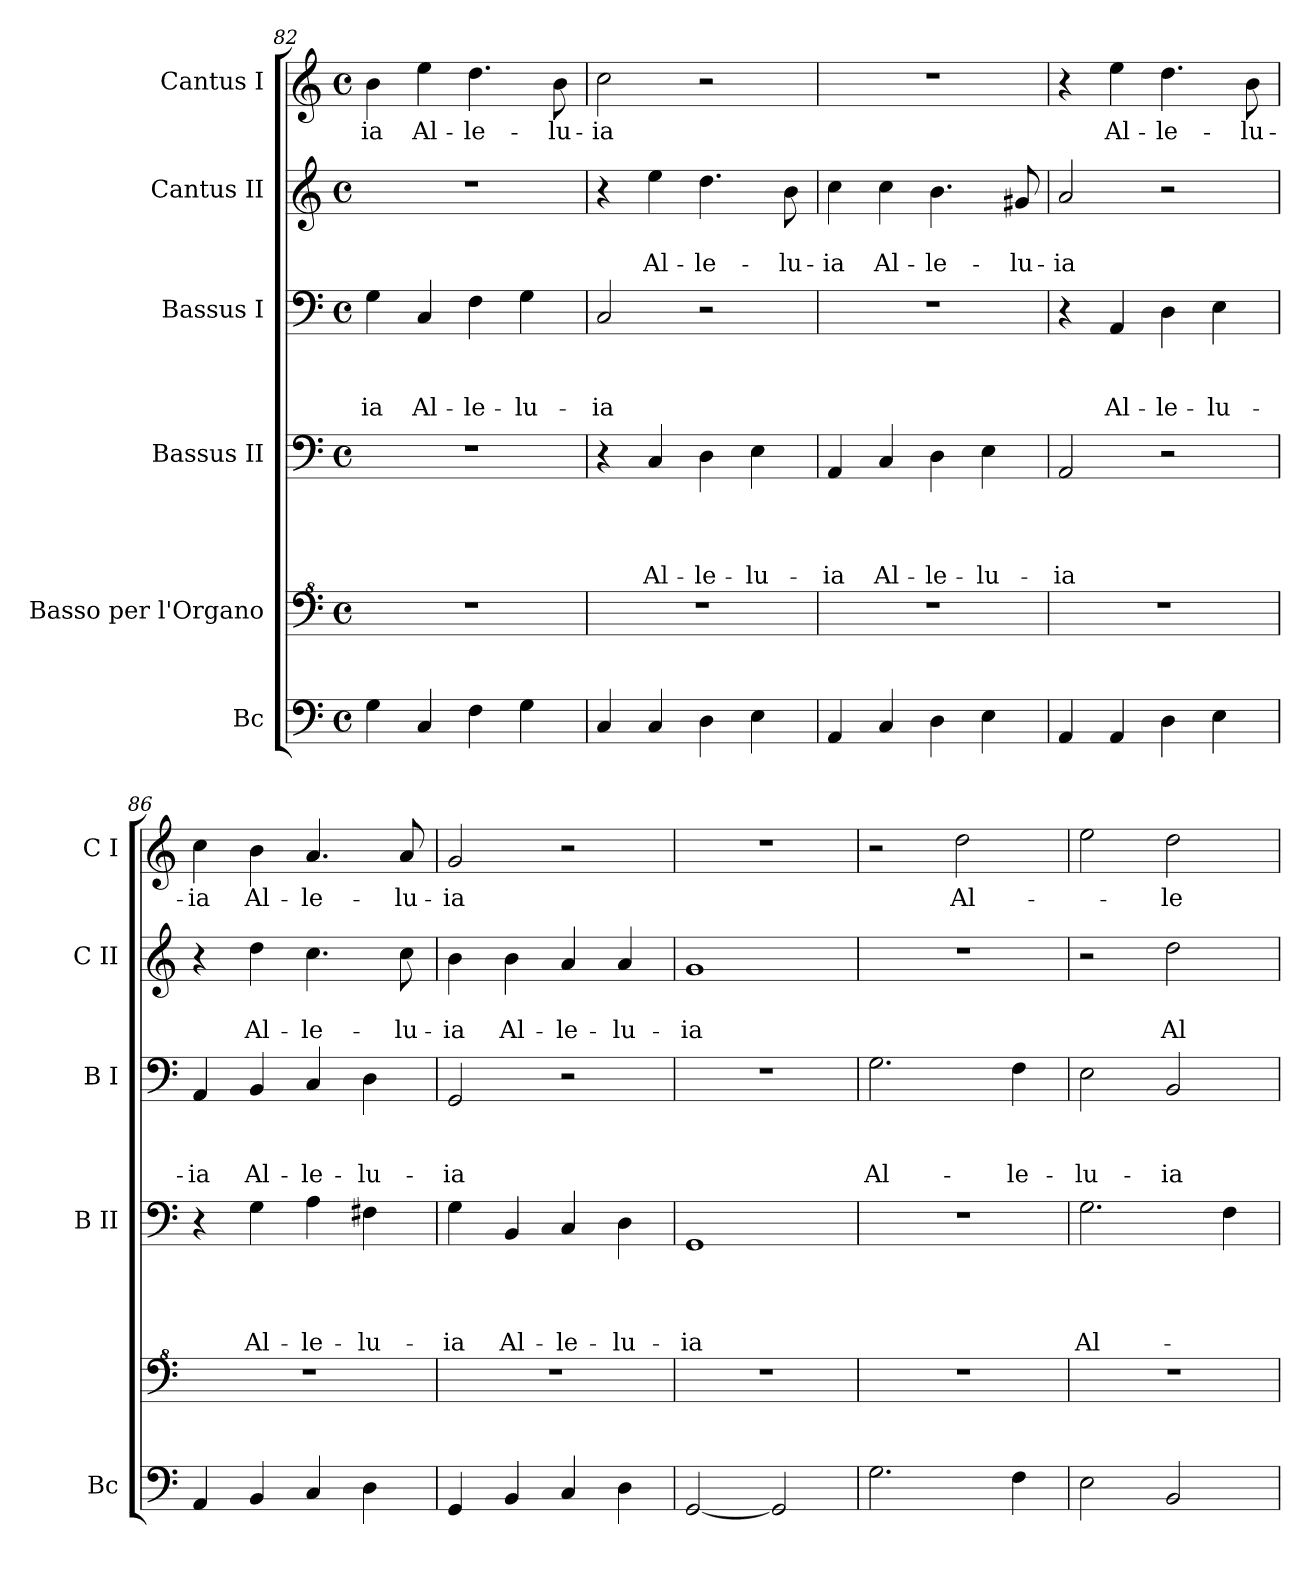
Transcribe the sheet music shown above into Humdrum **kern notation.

**kern	**kern	**kern	**text	**text	**text	**text	**kern	**text	**text	**text	**kern	**text	**text	**kern	**text
*part6	*part5	*part4	*part4	*part4	*part4	*part4	*part3	*part3	*part3	*part3	*part2	*part2	*part2	*part1	*part1
*staff6	*staff5	*staff4	*staff4	*staff4	*staff4	*staff4	*staff3	*staff3	*staff3	*staff3	*staff2	*staff2	*staff2	*staff1	*staff1
*I"Bc	*I"Basso per l'Organo	*I"Bassus II	*	*	*	*	*I"Bassus I	*	*	*	*I"Cantus II	*	*	*I"Cantus I	*
*I'Bc	*	*I'B II	*	*	*	*	*I'B I	*	*	*	*I'C II	*	*	*I'C I	*
!!LO:LB:g=z
*clefF4	*clefF^4	*clefF4	*	*	*	*	*clefF4	*	*	*	*clefG2	*	*	*clefG2	*
*	*ITrd7c12	*	*	*	*	*	*	*	*	*	*	*	*	*	*
*k[]	*k[]	*k[]	*	*	*	*	*k[]	*	*	*	*k[]	*	*	*k[]	*
*C:	*C:	*C:	*	*	*	*	*C:	*	*	*	*C:	*	*	*C:	*
*M4/4	*M4/4	*M4/4	*	*	*	*	*M4/4	*	*	*	*M4/4	*	*	*M4/4	*
*met(c)	*met(c)	*met(c)	*	*	*	*	*met(c)	*	*	*	*met(c)	*	*	*met(c)	*
=82	=82	=82	=82	=82	=82	=82	=82	=82	=82	=82	=82	=82	=82	=82	=82
!	!	!	!	!	!	!	!	!	!	!LO:LY:b	!	!	!	!	!LO:LY:b
4G\	1r	1r	.	.	.	.	4G\	.	.	-ia	1r	.	.	4b\	-ia
!	!	!	!	!	!	!	!	!	!	!LO:LY:b	!	!	!	!	!LO:LY:b
4C/	.	.	.	.	.	.	4C/	.	.	Al-	.	.	.	4ee\	Al-
!	!	!	!	!	!	!	!	!	!	!LO:LY:b	!	!	!	!	!LO:LY:b
4F\	.	.	.	.	.	.	4F\	.	.	-le-	.	.	.	4.dd\	-le-
!	!	!	!	!	!	!	!	!	!	!LO:LY:b	!	!	!	!	!
4G\	.	.	.	.	.	.	4G\	.	.	-lu-	.	.	.	.	.
!	!	!	!	!	!	!	!	!	!	!	!	!	!	!	!LO:LY:b
.	.	.	.	.	.	.	.	.	.	.	.	.	.	8b\	-lu-
=83	=83	=83	=83	=83	=83	=83	=83	=83	=83	=83	=83	=83	=83	=83	=83
!	!	!	!	!	!	!	!	!	!	!LO:LY:b	!	!	!	!	!LO:LY:b
4C/	1r	4r	.	.	.	.	2C/	.	.	-ia	4r	.	.	2cc\	-ia
!	!	!	!	!	!	!LO:LY:b	!	!	!	!	!	!	!LO:LY:b	!	!
4C/	.	4C/	.	.	.	Al-	.	.	.	.	4ee\	.	Al-	.	.
!	!	!	!	!	!	!LO:LY:b	!	!	!	!	!	!	!LO:LY:b	!	!
4D\	.	4D\	.	.	.	-le-	2r	.	.	.	4.dd\	.	-le-	2r	.
!	!	!	!	!	!	!LO:LY:b	!	!	!	!	!	!	!	!	!
4E\	.	4E\	.	.	.	-lu-	.	.	.	.	.	.	.	.	.
!	!	!	!	!	!	!	!	!	!	!	!	!	!LO:LY:b	!	!
.	.	.	.	.	.	.	.	.	.	.	8b\	.	-lu-	.	.
=84	=84	=84	=84	=84	=84	=84	=84	=84	=84	=84	=84	=84	=84	=84	=84
!	!	!	!	!	!	!LO:LY:b	!	!	!	!	!	!	!LO:LY:b	!	!
4AA/	1r	4AA/	.	.	.	-ia	1r	.	.	.	4cc\	.	-ia	1r	.
!	!	!	!	!	!	!LO:LY:b	!	!	!	!	!	!	!LO:LY:b	!	!
4C/	.	4C/	.	.	.	Al-	.	.	.	.	4cc\	.	Al-	.	.
!	!	!	!	!	!	!LO:LY:b	!	!	!	!	!	!	!LO:LY:b	!	!
4D\	.	4D\	.	.	.	-le-	.	.	.	.	4.b\	.	-le-	.	.
!	!	!	!	!	!	!LO:LY:b	!	!	!	!	!	!	!	!	!
4E\	.	4E\	.	.	.	-lu-	.	.	.	.	.	.	.	.	.
!	!	!	!	!	!	!	!	!	!	!	!	!	!LO:LY:b	!	!
.	.	.	.	.	.	.	.	.	.	.	8g#X/	.	-lu-	.	.
=85	=85	=85	=85	=85	=85	=85	=85	=85	=85	=85	=85	=85	=85	=85	=85
!	!	!	!	!	!	!LO:LY:b	!	!	!	!	!	!	!LO:LY:b	!	!
4AA/	1r	2AA/	.	.	.	-ia	4r	.	.	.	2a/	.	-ia	4r	.
!	!	!	!	!	!	!	!	!	!	!LO:LY:b	!	!	!	!	!LO:LY:b
4AA/	.	.	.	.	.	.	4AA/	.	.	Al-	.	.	.	4ee\	Al-
!	!	!	!	!	!	!	!	!	!	!LO:LY:b	!	!	!	!	!LO:LY:b
4D\	.	2r	.	.	.	.	4D\	.	.	-le-	2r	.	.	4.dd\	-le-
!	!	!	!	!	!	!	!	!	!	!LO:LY:b	!	!	!	!	!
4E\	.	.	.	.	.	.	4E\	.	.	-lu-	.	.	.	.	.
!	!	!	!	!	!	!	!	!	!	!	!	!	!	!	!LO:LY:b
.	.	.	.	.	.	.	.	.	.	.	.	.	.	8b\	-lu-
=86	=86	=86	=86	=86	=86	=86	=86	=86	=86	=86	=86	=86	=86	=86	=86
!	!	!	!	!	!	!	!	!	!	!LO:LY:b	!	!	!	!	!LO:LY:b
4AA/	1r	4r	.	.	.	.	4AA/	.	.	-ia	4r	.	.	4cc\	-ia
!	!	!	!	!	!	!LO:LY:b	!	!	!	!LO:LY:b	!	!	!LO:LY:b	!	!LO:LY:b
4BB/	.	4G\	.	.	.	Al-	4BB/	.	.	Al-	4dd\	.	Al-	4b\	Al-
!	!	!	!	!	!	!LO:LY:b	!	!	!	!LO:LY:b	!	!	!LO:LY:b	!	!LO:LY:b
4C/	.	4A\	.	.	.	-le-	4C/	.	.	-le-	4.cc\	.	-le-	4.a/	-le-
!	!	!	!	!	!	!LO:LY:b	!	!	!	!LO:LY:b	!	!	!	!	!
4D\	.	4F#X\	.	.	.	-lu-	4D\	.	.	-lu-	.	.	.	.	.
!	!	!	!	!	!	!	!	!	!	!	!	!	!LO:LY:b	!	!LO:LY:b
.	.	.	.	.	.	.	.	.	.	.	8cc\	.	-lu-	8a/	-lu-
=87	=87	=87	=87	=87	=87	=87	=87	=87	=87	=87	=87	=87	=87	=87	=87
!	!	!	!	!	!	!LO:LY:b	!	!	!	!LO:LY:b	!	!	!LO:LY:b	!	!LO:LY:b
4GG/	1r	4G\	.	.	.	-ia	2GG/	.	.	-ia	4b\	.	-ia	2g/	-ia
!	!	!	!	!	!	!LO:LY:b	!	!	!	!	!	!	!LO:LY:b	!	!
4BB/	.	4BB/	.	.	.	Al-	.	.	.	.	4b\	.	Al-	.	.
!	!	!	!	!	!	!LO:LY:b	!	!	!	!	!	!	!LO:LY:b	!	!
4C/	.	4C/	.	.	.	-le-	2r	.	.	.	4a/	.	-le-	2r	.
!	!	!	!	!	!	!LO:LY:b	!	!	!	!	!	!	!LO:LY:b	!	!
4D\	.	4D\	.	.	.	-lu-	.	.	.	.	4a/	.	-lu-	.	.
!!LO:LB:g=z
=88	=88	=88	=88	=88	=88	=88	=88	=88	=88	=88	=88	=88	=88	=88	=88
!	!	!	!	!	!	!LO:LY:b	!	!	!	!	!	!	!LO:LY:b	!	!
[<2GG/	1r	1GG	.	.	.	-ia	1r	.	.	.	1g	.	-ia	1r	.
2GG/]	.	.	.	.	.	.	.	.	.	.	.	.	.	.	.
=89	=89	=89	=89	=89	=89	=89	=89	=89	=89	=89	=89	=89	=89	=89	=89
!	!	!	!	!	!	!	!	!	!	!LO:LY:b	!	!	!	!	!
2.G\	1r	1r	.	.	.	.	2.G\	.	.	Al-	1r	.	.	2r	.
!	!	!	!	!	!	!	!	!	!	!	!	!	!	!	!LO:LY:b
.	.	.	.	.	.	.	.	.	.	.	.	.	.	2dd\	Al-
!	!	!	!	!	!	!	!	!	!	!LO:LY:b	!	!	!	!	!
4F\	.	.	.	.	.	.	4F\	.	.	-le-	.	.	.	.	.
=90	=90	=90	=90	=90	=90	=90	=90	=90	=90	=90	=90	=90	=90	=90	=90
!	!	!	!	!	!	!LO:LY:b	!	!	!	!LO:LY:b	!	!	!	!	!
2E\	1r	2.G\	.	.	.	Al-	2E\	.	.	-lu-	2r	.	.	2ee\	.
!	!	!	!	!	!	!	!	!	!	!LO:LY:b	!	!	!LO:LY:b	!	!LO:LY:b
2BB/	.	.	.	.	.	.	2BB/	.	.	-ia	2dd\	.	Al-	2dd\	-le-
.	.	4F\	.	.	.	.	.	.	.	.	.	.	.	.	.
=	=	=	=	=	=	=	=	=	=	=	=	=	=	=	=
*-	*-	*-	*-	*-	*-	*-	*-	*-	*-	*-	*-	*-	*-	*-	*-
